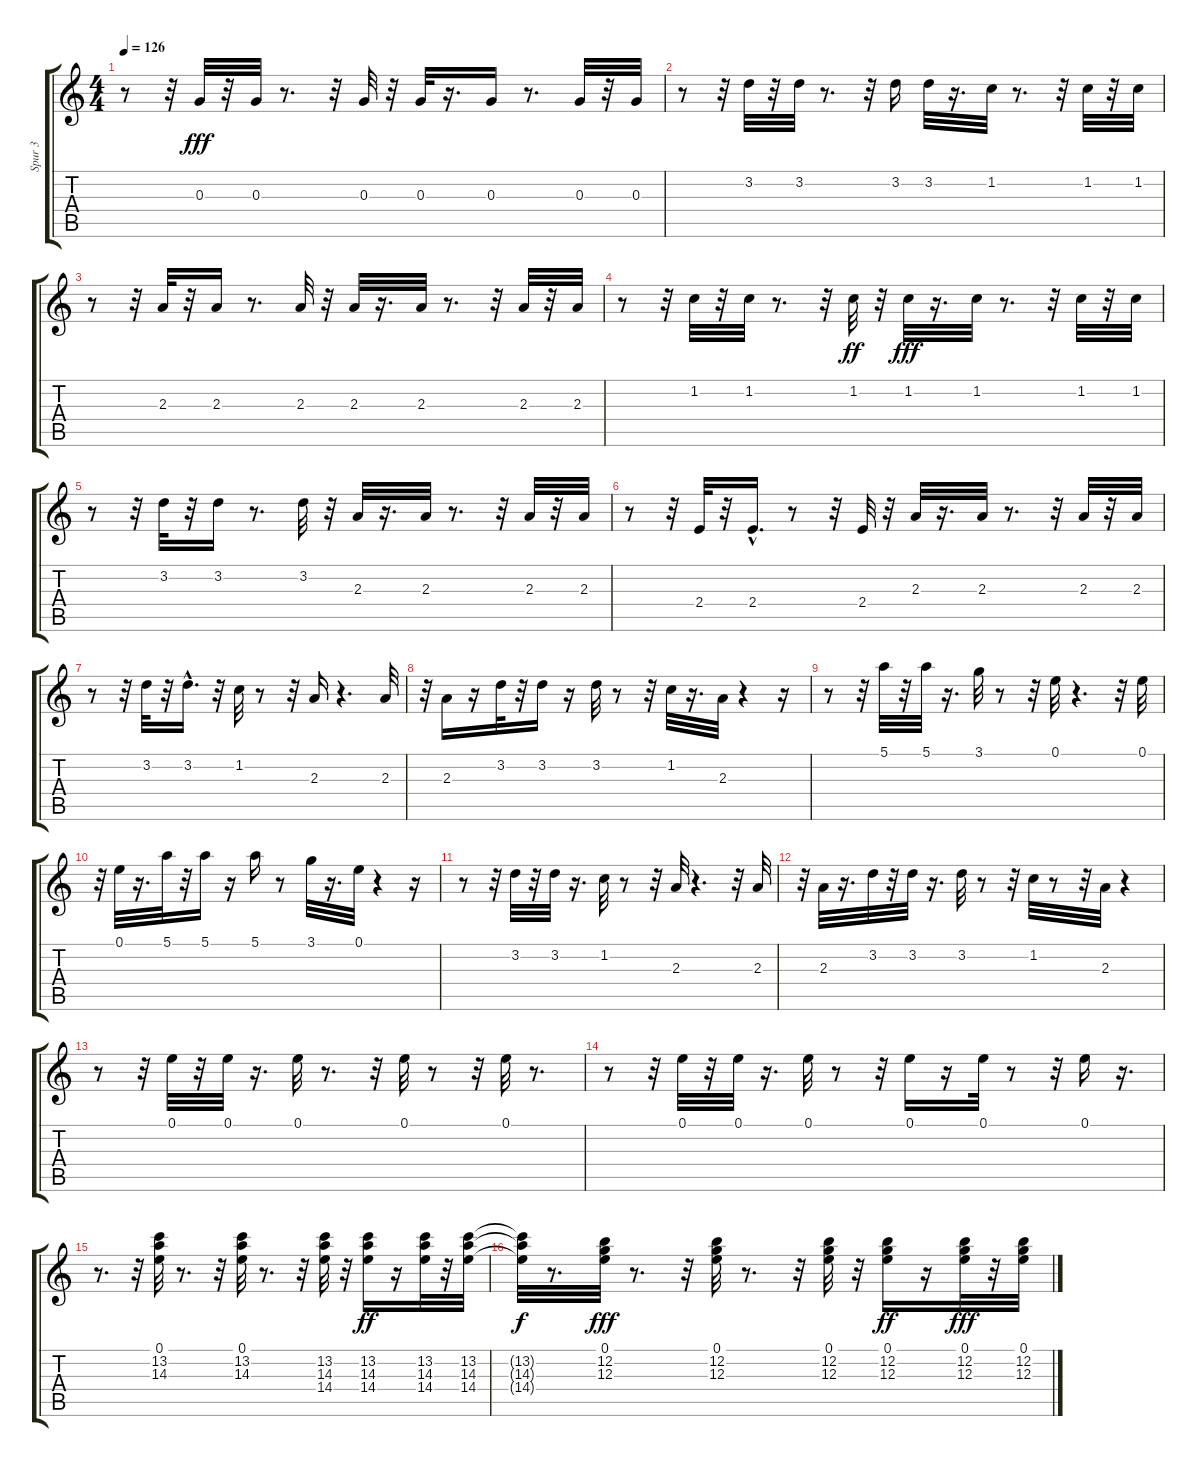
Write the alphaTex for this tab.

\track ("Spur 3" "Spur 3") {instrument electricguitarmuted}
\staff {score tabs}
\tuning (E4 B3 G3 D3 A2 E2) {hide}
\ts (4 4)
\tempo 126
\clef g2
\ks c
r.8{dy fff} r.32 0.3.32 r.32 0.3.32 r.8{d} r.32 0.3.32 r.32 0.3.32 r.16{d} 0.3.16 r.8{d} 0.3.32 r.32 0.3.32 |
r.8 r.32 3.2.32 r.32 3.2.32 r.8{d} r.32 3.2.16 3.2.32 r.16{d} 1.2.32 r.8{d} r.32 1.2.32 r.32 1.2.32 |
r.8 r.32 2.3.32 r.32 2.3.16 r.8{d} 2.3.32 r.32 2.3.32 r.16{d} 2.3.32 r.8{d} r.32 2.3.32 r.32 2.3.32 |
r.8 r.32 1.2.32 r.32 1.2.32 r.8{d} r.32 1.2.32{dy ff} r.32 1.2.32{dy fff} r.16{d} 1.2.32 r.8{d} r.32 1.2.32 r.32 1.2.32 |
r.8 r.32 3.2.32 r.32 3.2.16 r.8{d} 3.2.32 r.32 2.3.32 r.16{d} 2.3.32 r.8{d} r.32 2.3.32 r.32 2.3.32 |
r.8 r.32 2.4.32 r.32 2.4{hac}.16{d} r.8 r.32 2.4.32 r.32 2.3.32 r.16{d} 2.3.32 r.8{d} r.32 2.3.32 r.32 2.3.32 |
r.8 r.32 3.2.32 r.32 3.2{hac}.16{d} r.32 1.2.32 r.8 r.32 2.3.16 r.4{d} 2.3.32 |
r.32 2.3.16 r.16 3.2.32 r.32 3.2.16 r.16 3.2.32 r.8 r.32 1.2.32 r.16{d} 2.3.32 r.4 r.16 |
r.8 r.32 5.1.32 r.32 5.1.32 r.16{d} 3.1.32 r.8 r.32 0.1.32 r.4{d} r.32 0.1.32 |
r.32 0.1.32 r.16{d} 5.1.32 r.32 5.1.16 r.16 5.1.16 r.8 3.1.32 r.16{d} 0.1.32 r.4 r.16 |
r.8 r.32 3.2.32 r.32 3.2.32 r.16{d} 1.2.32 r.8 r.32 2.3.32 r.4{d} r.32 2.3.32 |
r.32 2.3.32 r.16{d} 3.2.32 r.32 3.2.32 r.16{d} 3.2.32 r.8 r.32 1.2.32 r.8 r.32 2.3.32 r.4 |
r.8 r.32 0.1.32 r.32 0.1.32 r.16{d} 0.1.32 r.8{d} r.32 0.1.32 r.8 r.32 0.1.32 r.8{d} |
r.8 r.32 0.1.32 r.32 0.1.32 r.16{d} 0.1.32 r.8 r.32 0.1.16 r.16 0.1.32 r.8 r.32 0.1.16 r.16{d} |
r.8{d} r.32 (0.1 13.2 14.3).32 r.8{d} r.32 (0.1 13.2 14.3).32 r.8{d} r.32 (13.2 14.3 14.4).32 r.32 (13.2 14.3 14.4).16{dy ff} r.16 (13.2 14.3 14.4).32 r.32 (13.2 14.3 14.4).32 |
(13.2{t} 14.3{t} 14.4{t}).32{dy f} r.8{d} (0.1 12.2 12.3).32{dy fff} r.8{d} r.32 (0.1 12.2 12.3).32 r.8{d} r.32 (0.1 12.2 12.3).32 r.32 (0.1 12.2 12.3).16{dy ff} r.16 (0.1 12.2 12.3).32{dy fff} r.32 (0.1 12.2 12.3).32
